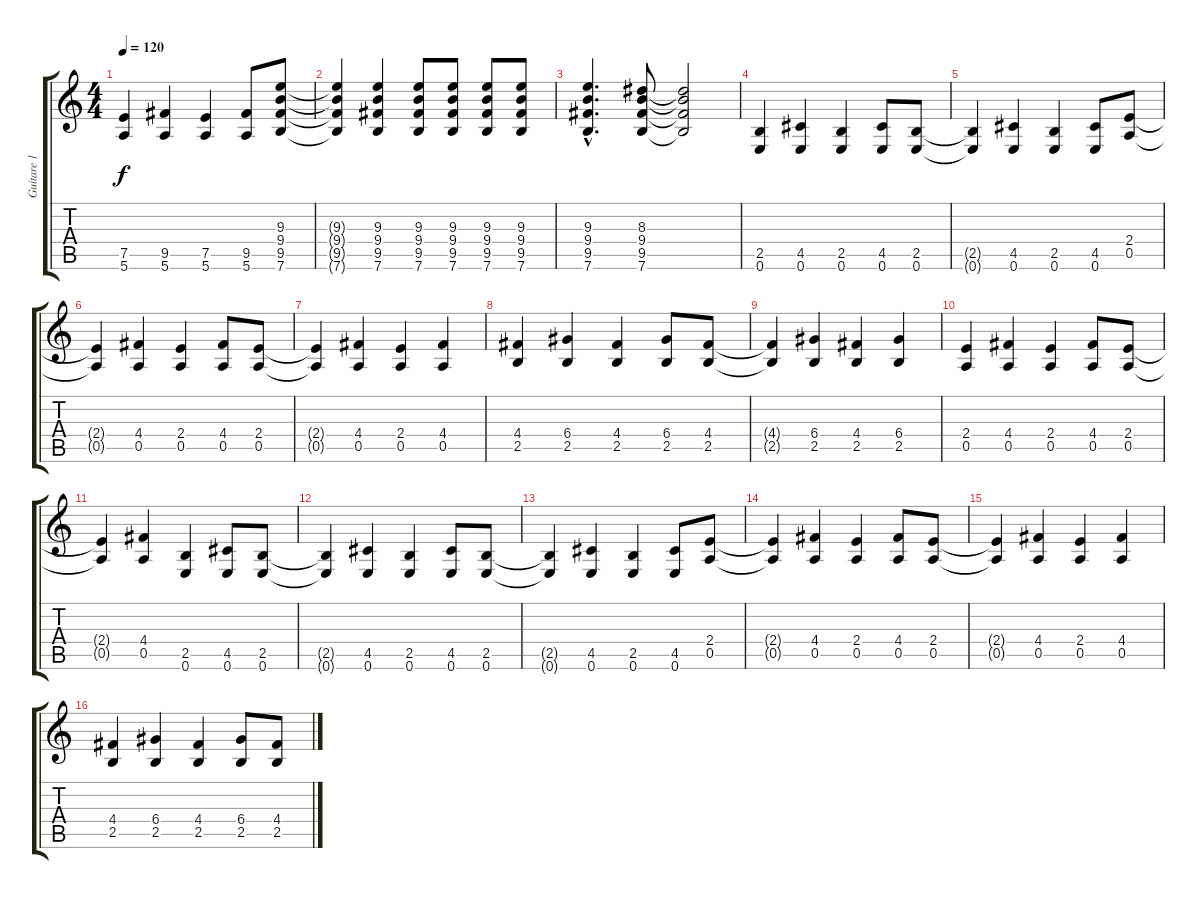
\track ("Guitare 1" "Guitare 1") {instrument electricguitarclean}
\staff {score tabs}
\tuning (E4 B3 G3 D3 A2 E2) {hide}
\ts (4 4)
\tempo 120
\clef g2
\ks c
(7.5{t} 5.6{t}).4{dy f} (9.5 5.6).4 (7.5 5.6).4 (9.5 5.6).8 (9.3 9.4 9.5 7.6).8 |
(9.3{t} 9.4{t} 9.5{t} 7.6{t}).4 (9.3 9.4 9.5 7.6).4 (9.3 9.4 9.5 7.6).8 (9.3 9.4 9.5 7.6).8 (9.3 9.4 9.5 7.6).8 (9.3 9.4 9.5 7.6).8 |
(9.3{hac} 9.4{hac} 9.5{hac} 7.6{hac}).4{d} (8.3 9.4 9.5 7.6).8 (8.3{t} 9.4{t} 9.5{t} 7.6{t}).2 |
(2.5 0.6).4 (4.5 0.6).4 (2.5 0.6).4 (4.5 0.6).8 (2.5 0.6).8 |
(2.5{t} 0.6{t}).4 (4.5 0.6).4 (2.5 0.6).4 (4.5 0.6).8 (2.4 0.5).8 |
(2.4{t} 0.5{t}).4 (4.4 0.5).4 (2.4 0.5).4 (4.4 0.5).8 (2.4 0.5).8 |
(2.4{t} 0.5{t}).4 (4.4 0.5).4 (2.4 0.5).4 (4.4 0.5).4 |
(4.4 2.5).4 (6.4 2.5).4 (4.4 2.5).4 (6.4 2.5).8 (4.4 2.5).8 |
(4.4{t} 2.5{t}).4 (6.4 2.5).4 (4.4 2.5).4 (6.4 2.5).4 |
(2.4 0.5).4 (4.4 0.5).4 (2.4 0.5).4 (4.4 0.5).8 (2.4 0.5).8 |
(2.4{t} 0.5{t}).4 (4.4 0.5).4 (2.5 0.6).4 (4.5 0.6).8 (2.5 0.6).8 |
(2.5{t} 0.6{t}).4 (4.5 0.6).4 (2.5 0.6).4 (4.5 0.6).8 (2.5 0.6).8 |
(2.5{t} 0.6{t}).4 (4.5 0.6).4 (2.5 0.6).4 (4.5 0.6).8 (2.4 0.5).8 |
(2.4{t} 0.5{t}).4 (4.4 0.5).4 (2.4 0.5).4 (4.4 0.5).8 (2.4 0.5).8 |
(2.4{t} 0.5{t}).4 (4.4 0.5).4 (2.4 0.5).4 (4.4 0.5).4 |
(4.4 2.5).4 (6.4 2.5).4 (4.4 2.5).4 (6.4 2.5).8 (4.4 2.5).8
